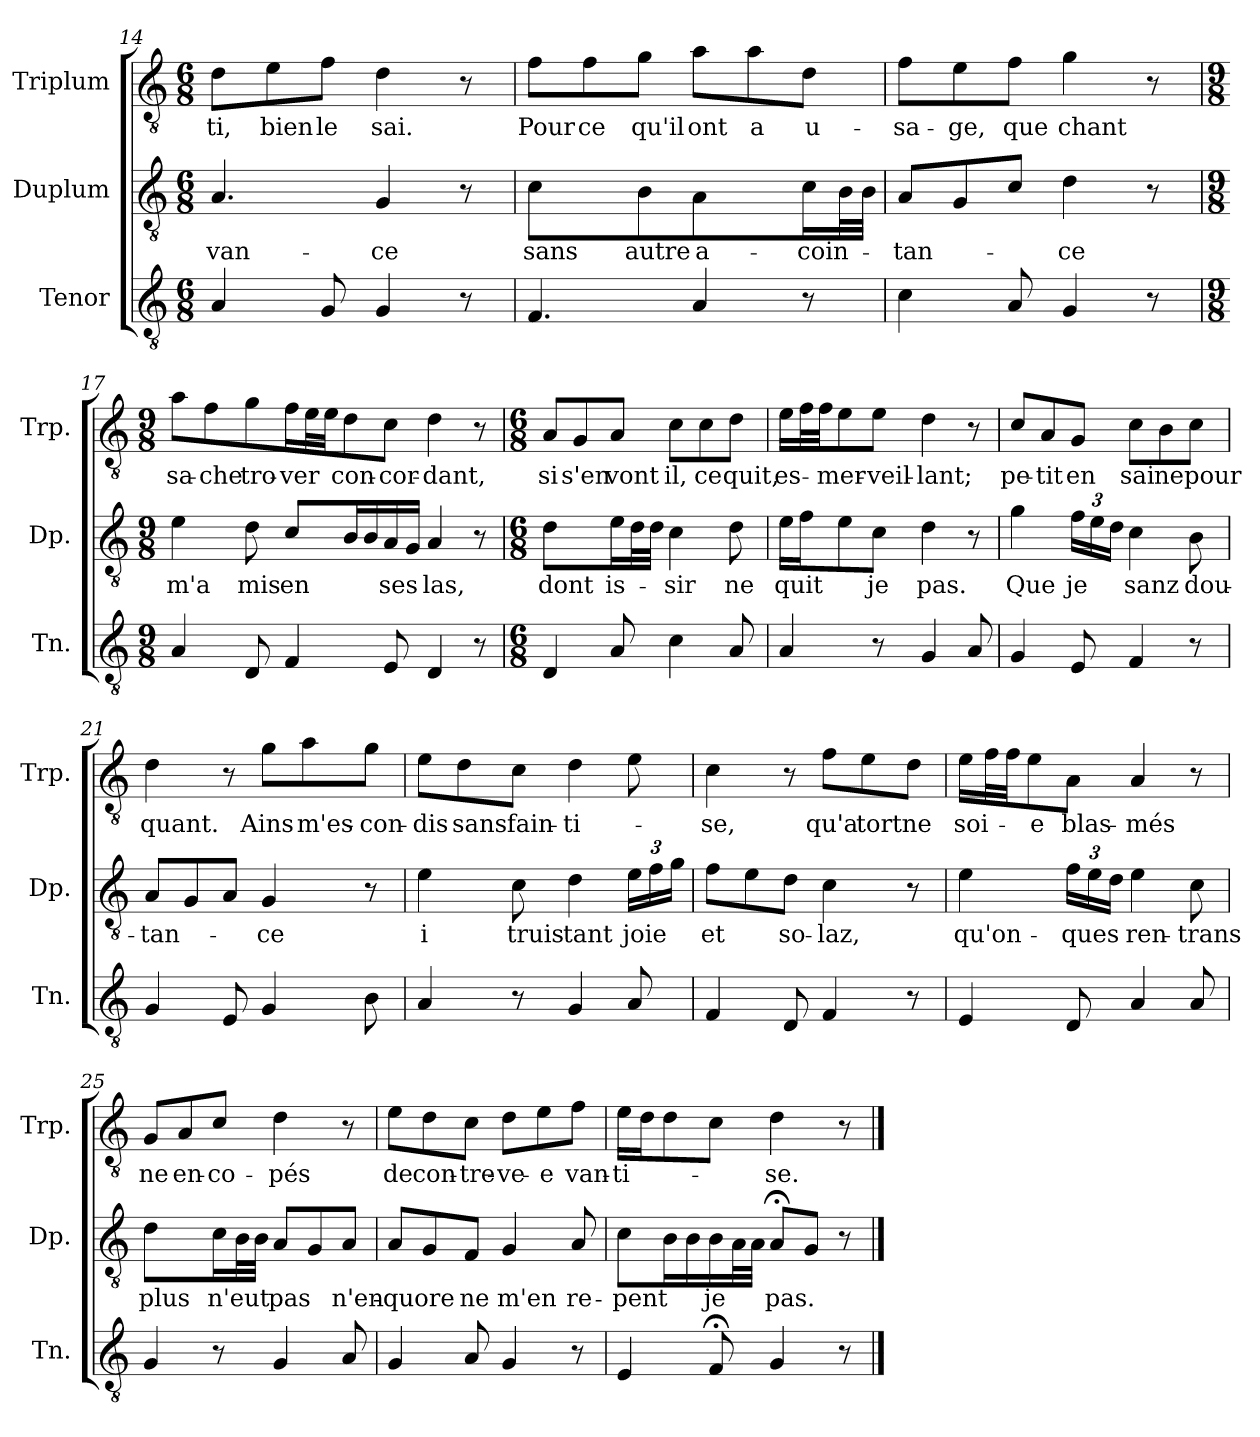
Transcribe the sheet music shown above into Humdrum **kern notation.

**kern	**kern	**text	**kern	**text
*part3	*part2	*part2	*part1	*part1
*staff3	*staff2	*staff2	*staff1	*staff1
*I"Tenor	*I"Duplum	*	*I"Triplum	*
*I'Tn.	*I'Dp.	*	*I'Trp.	*
*clefGv2	*clefGv2	*	*clefGv2	*
*k[]	*k[]	*	*k[]	*
*M6/8	*M6/8	*	*M6/8	*
=14	=14	=14	=14	=14
!	!	!LO:LY:b	!	!LO:LY:b
4A/	4.A/	-van-	8d\L	-ti,
!	!	!	!	!LO:LY:b
.	.	.	8e\	bien
!	!	!	!	!LO:LY:b
8G/	.	.	8f\J	le
!	!	!LO:LY:b	!	!LO:LY:b
4G/	4G/	-ce	4d\	sai.
8r	8r	.	8r	.
=15	=15	=15	=15	=15
!	!	!LO:LY:b	!	!LO:LY:b
4.F/	4c\	sans	8f\L	Pour
!	!	!	!	!LO:LY:b
.	.	.	8f\	ce
!	!	!LO:LY:b	!	!LO:LY:b
.	8B\	autre	8g\J	qu'il
!	!	!LO:LY:b	!	!LO:LY:b
4A/	4A/	a-	8a\L	ont
!	!	!	!	!LO:LY:b
.	.	.	8a\	a
!	!	!LO:LY:b	!	!LO:LY:b
8r	16c\LL	-coin-	8d\J	u-
*	*tremolo	*	*	*
.	32B\	.	.	.
.	32B\JJJ	.	.	.
*	*Xtremolo	*	*	*
=16	=16	=16	=16	=16
!	!	!LO:LY:b	!	!LO:LY:b
4c\	8A/L	-tan-	8f\L	-sa-
!	!	!	!	!LO:LY:b
.	8G/	.	8e\	-ge,
!	!	!	!	!LO:LY:b
8A/	8c/J	.	8f\J	que
!	!	!LO:LY:b	!	!LO:LY:b
4G/	4d\	-ce	4g\	chant
8r	8r	.	8r	.
!!LO:LB:g=z
=17	=17	=17	=17	=17
*M9/8	*M9/8	*	*M9/8	*
!	!	!LO:LY:b	!	!LO:LY:b
4A/	4e\	m'a	8a\L	sa-
!	!	!	!	!LO:LY:b
.	.	.	8f\	-che
!	!	!LO:LY:b	!	!LO:LY:b
8D/	8d\	mis	8g\J	tro-
!	!	!LO:LY:b	!	!LO:LY:b
4F/	8c/L	en	16f\LL	-ver
*	*	*	*tremolo	*
.	.	.	32e\	.
.	.	.	32e\JJJ	.
*	*	*	*Xtremolo	*
!	!	!	!	!LO:LY:b
*	*tremolo	*	*	*
.	16B/	.	8d\	con-
.	16B/	.	.	.
*	*Xtremolo	*	*	*
!	!	!LO:LY:b	!	!LO:LY:b
8E/	16A/L	ses	8c\J	-cor-
.	16G/JJ	.	.	.
!	!	!LO:LY:b	!	!LO:LY:b
4D/	4A/	las,	4d\	-dant,
8r	8r	.	8r	.
=18	=18	=18	=18	=18
*M6/8	*M6/8	*	*M6/8	*
!	!	!LO:LY:b	!	!LO:LY:b
4D/	4d\	dont	8A/L	si
!	!	!	!	!LO:LY:b
.	.	.	8G/	s'en
!	!	!LO:LY:b	!	!LO:LY:b
8A/	16e\LL	is-	8A/J	vont
*	*tremolo	*	*	*
.	32d\	.	.	.
.	32d\JJJ	.	.	.
*	*Xtremolo	*	*	*
!	!	!LO:LY:b	!	!LO:LY:b
4c\	4c\	-sir	8c\L	il,
!	!	!	!	!LO:LY:b
.	.	.	8c\	ce
!	!	!LO:LY:b	!	!LO:LY:b
8A/	8d\	ne	8d\J	quit,
=19	=19	=19	=19	=19
!	!	!LO:LY:b	!	!LO:LY:b
4A/	16e\LL	quit	16e\LL	es-
*	*	*	*tremolo	*
.	16f\J	.	32f\	.
.	.	.	32f\JJJ	.
*	*	*	*Xtremolo	*
!	!	!	!	!LO:LY:b
.	8e\	.	8e\	-mer-
!	!	!LO:LY:b	!	!LO:LY:b
8r	8c\J	je	8e\J	-veil-
!	!	!LO:LY:b	!	!LO:LY:b
4G/	4d\	pas.	4d\	-lant;
8A/	8r	.	8r	.
=20	=20	=20	=20	=20
!	!	!LO:LY:b	!	!LO:LY:b
4G/	4g\	Que	8c/L	pe-
!	!	!	!	!LO:LY:b
.	.	.	8A/	-tit
*	*Xbrackettup	*	*	*
!	!	!LO:LY:b	!	!LO:LY:b
8E/	24f\LL	je	8G/J	en
.	24e\	.	.	.
.	24d\JJ	.	.	.
!	!	!LO:LY:b	!	!LO:LY:b
4F/	4c\	sanz	8c\L	sai
!	!	!	!	!LO:LY:b
.	.	.	8B\	ne
!	!	!LO:LY:b	!	!LO:LY:b
8r	8B\	dou-	8c\J	pour
!!LO:LB:g=z
=21	=21	=21	=21	=21
!	!	!LO:LY:b	!	!LO:LY:b
4G/	8A/L	-tan-	4d\	quant.
.	8G/	.	.	.
8E/	8A/J	.	8r	.
!	!	!LO:LY:b	!	!LO:LY:b
4G/	4G/	-ce	8g\L	Ains
!	!	!	!	!LO:LY:b
.	.	.	8a\	m'es-
!	!	!	!	!LO:LY:b
8B\	8r	.	8g\J	-con-
=22	=22	=22	=22	=22
!	!	!LO:LY:b	!	!LO:LY:b
4A/	4e\	i	8e\L	-dis
!	!	!	!	!LO:LY:b
.	.	.	8d\	sans
!	!	!LO:LY:b	!	!LO:LY:b
8r	8c\	truis	8c\J	fain-
!	!	!LO:LY:b	!	!LO:LY:b
4G/	4d\	tant	4d\	-ti-
!	!	!LO:LY:b	!	!
8A/	24e\LL	joie	8e\	.
.	24f\	.	.	.
.	24g\JJ	.	.	.
=23	=23	=23	=23	=23
!	!	!LO:LY:b	!	!LO:LY:b
4F/	8f\L	et	4c\	-se,
.	8e\	.	.	.
!	!	!LO:LY:b	!	!
8D/	8d\J	so-	8r	.
!	!	!LO:LY:b	!	!LO:LY:b
4F/	4c\	-laz,	8f\L	qu'a
!	!	!	!	!LO:LY:b
.	.	.	8e\	tort
!	!	!	!	!LO:LY:b
8r	8r	.	8d\J	ne
=24	=24	=24	=24	=24
!	!	!LO:LY:b	!	!LO:LY:b
4E/	4e\	qu'on-	16e\LL	soi-
*	*	*	*tremolo	*
.	.	.	32f\	.
.	.	.	32f\JJJ	.
*	*	*	*Xtremolo	*
!	!	!	!	!LO:LY:b
.	.	.	8e\	-e
!	!	!LO:LY:b	!	!LO:LY:b
8D/	24f\LL	-ques	8A\J	blas-
.	24e\	.	.	.
.	24d\JJ	.	.	.
!	!	!LO:LY:b	!	!LO:LY:b
4A/	4e\	ren-	4A/	-més
!	!	!LO:LY:b	!	!
8A/	8c\	-trans	8r	.
!!LO:PB:g=z
=25	=25	=25	=25	=25
!	!	!LO:LY:b	!	!LO:LY:b
4G/	4d\	plus	8G/L	ne
!	!	!	!	!LO:LY:b
.	.	.	8A/	en-
!	!	!LO:LY:b	!	!LO:LY:b
8r	16c\LL	n'eut	8c/J	-co-
*	*tremolo	*	*	*
.	32B\	.	.	.
.	32B\JJJ	.	.	.
*	*Xtremolo	*	*	*
!	!	!LO:LY:b	!	!LO:LY:b
4G/	8A/L	pas	4d\	-pés
.	8G/	.	.	.
!	!	!LO:LY:b	!	!
8A/	8A/J	n'en-	8r	.
=26	=26	=26	=26	=26
!	!	!LO:LY:b	!	!LO:LY:b
4G/	8A/L	-quore	8e\L	de
!	!	!	!	!LO:LY:b
.	8G/	.	8d\	con-
!	!	!LO:LY:b	!	!LO:LY:b
8A/	8F/J	ne	8c\J	-tre-
!	!	!LO:LY:b	!	!LO:LY:b
4G/	4G/	m'en	8d\L	-ve-
!	!	!	!	!LO:LY:b
.	.	.	8e\	-e
!	!	!LO:LY:b	!	!LO:LY:b
8r	8A/	re-	8f\J	van-
=27	=27	=27	=27	=27
!	!	!LO:LY:b	!	!LO:LY:b
4E/	8c\L	-pent	16e\LL	-ti-
.	.	.	16d\J	.
*	*tremolo	*	*	*
.	16B\	.	8d\	.
.	16B\	.	.	.
*	*Xtremolo	*	*	*
!	!	!LO:LY:b	!	!
8F;</	16B\L	je	8c\J	.
*	*tremolo	*	*	*
.	32A\	.	.	.
.	32A\JJJ	.	.	.
*	*Xtremolo	*	*	*
!	!	!LO:LY:b	!	!LO:LY:b
4G/	8A;</L	pas.	4d\	-se.
.	8G/J	.	.	.
8r	8r	.	8r	.
==	==	==	==	==
*-	*-	*-	*-	*-
